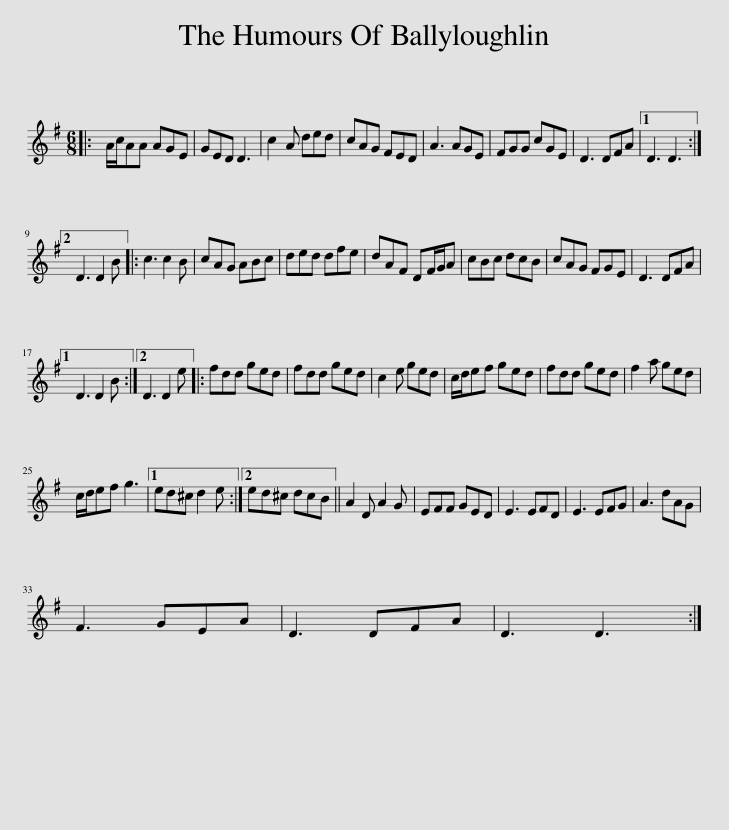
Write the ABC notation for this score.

X:1
L:1/8
M:6/8
I:linebreak $
K:G
V:1 treble
V:1
|: A/c/AA AGE | GED D3 | c2 A ded | cAG FED | A3 AGE | %5
 FGG cGE | D3 DFA |1 D3 D3 :|2$ D3 D2 B |: c3 c2 B | %10
 cAG ABc | ded dfe | dAF DF/G/A | cBc dcB | cAG FGE | %15
 D3 DFA |1$ D3 D2 B :|2 D3 D2 e |: fdd ged | fdd ged | %20
 c2 e ged | c/d/ef ged | fdd ged | f2 a ged |$ c/d/ef g3 |1 %25
 ed^c d2 e :|2 ed^c dcB || A2 D A2 G | EFF GED | E3 EFD | %30
 E3 EFG | A3 dAG |$ F3 GEA | D3 DFA | D3 D3 :| %35
